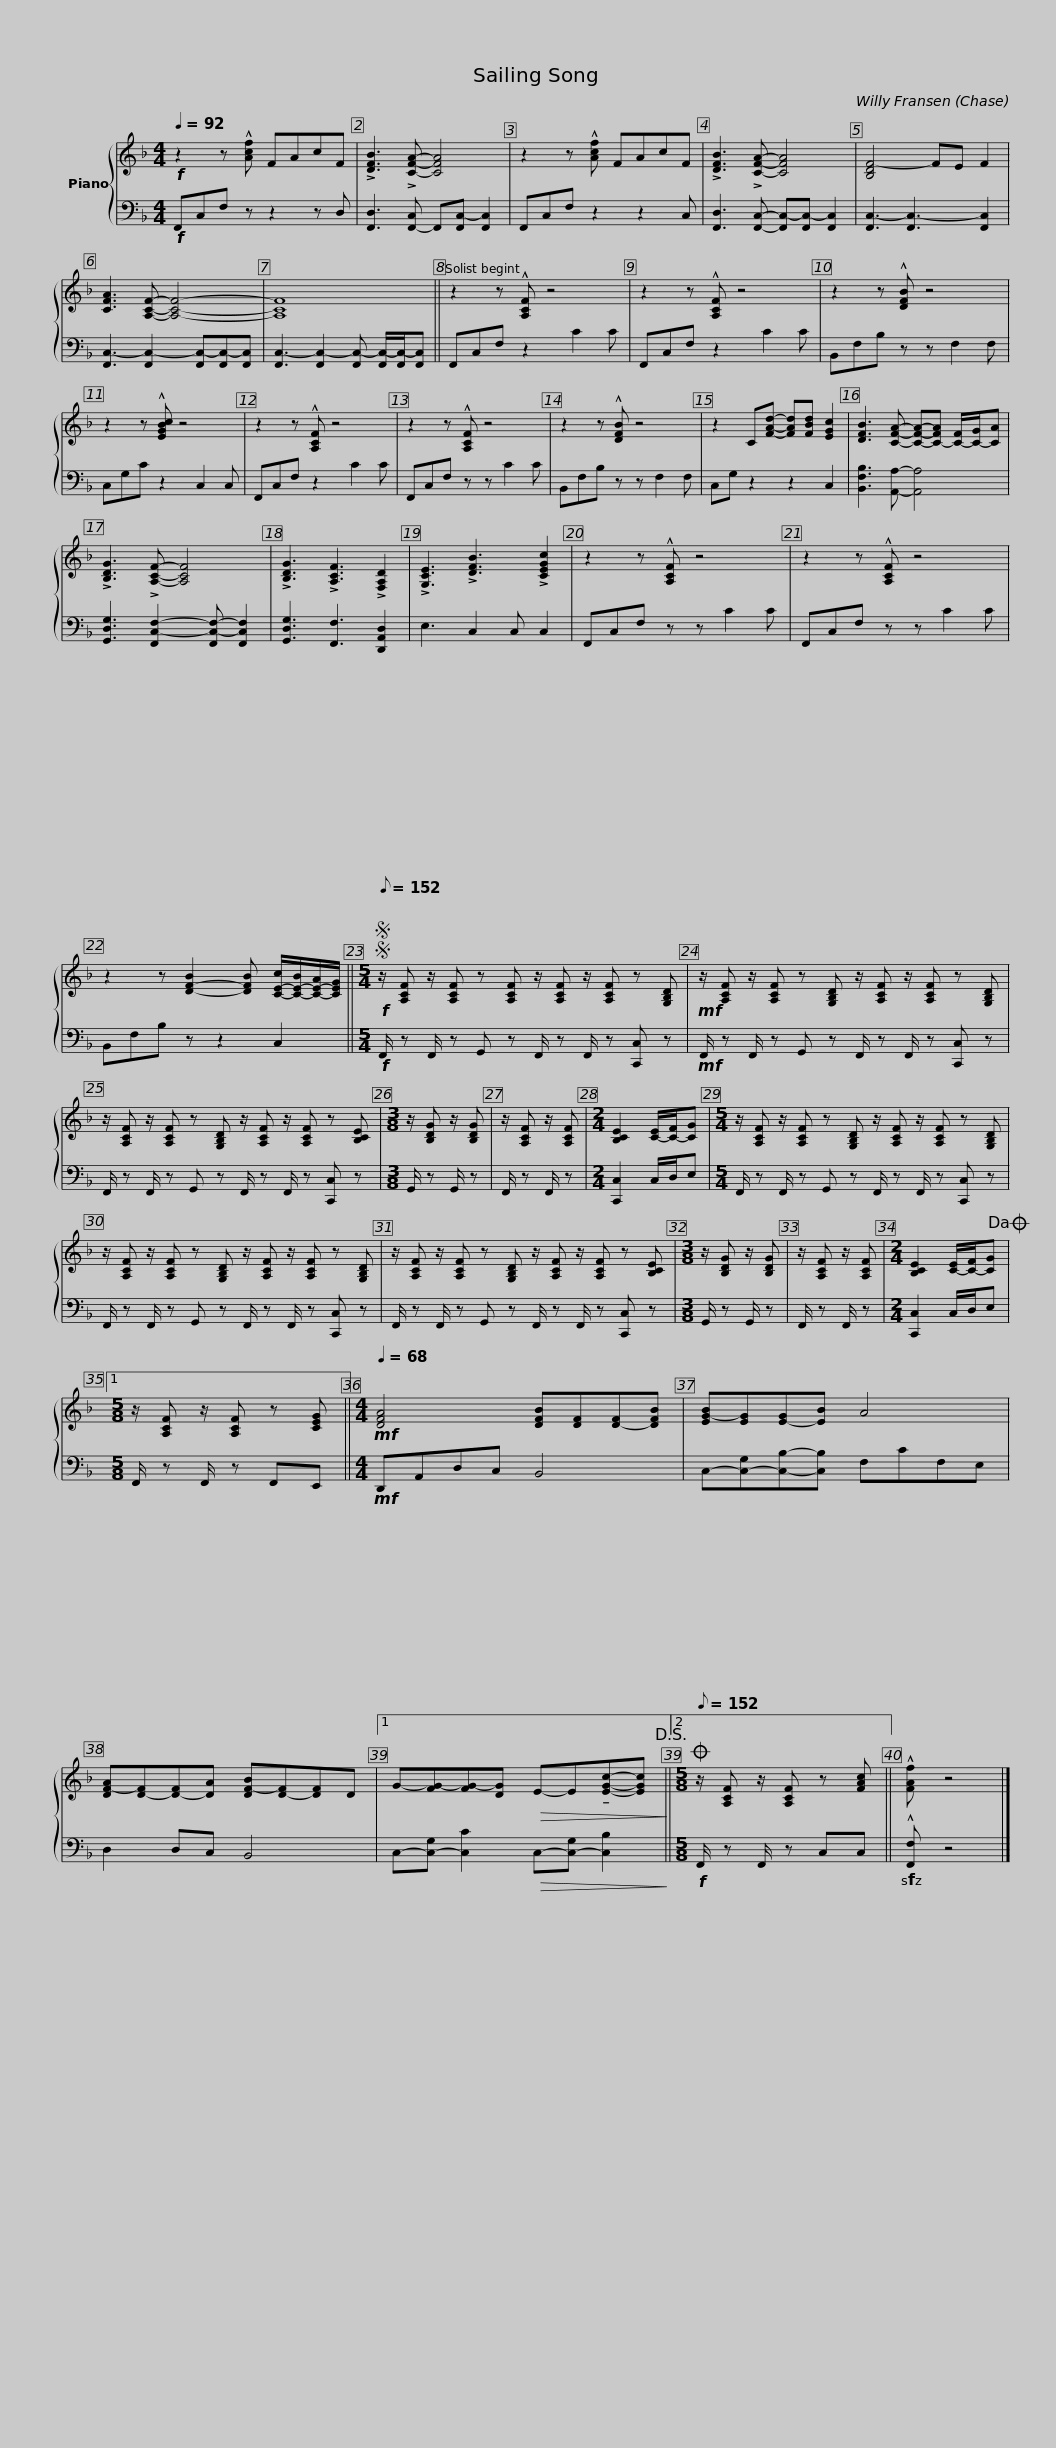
X:1
%%score { 1 | 2 }
L:1/8
Q:1/4=92
M:4/4
I:linebreak $
K:F
V:1 treble
V:2 bass
V:1
!f! z2 z !^![Acf] FAcF | !>![DFB]3 !>![CFA]- [CFA]4 | z2 z !^![Acf] FAcF | !>![DFB]3 !>![CFA]- [CFA]4 | [B,DF-]4 FE F2 |$ %5
 [CFA]3 [A,CF]- [A,CF]4- | [A,CF]8 || z2 z !^![A,CF] z4 | z2 z !^![A,CF] z4 | z2 z !^![DFB] z4 |$ %10
 z2 z !^![EGBc] z4 | z2 z !^![A,CF] z4 | z2 z !^![A,CF] z4 | z2 z !^![DFB] z4 | z2 C[FAd]- [FAd][FBd] [EGc]2 |$ %15
 [DFB]3 [CFA]- [CFA]-[C-FA] [C-F]/[C-G]/[CA] | !>![B,DG]3 !>![A,CF]- [A,CF]4 | !>![B,DG]3 !>![A,CF]3 !>![F,A,D]2 | !>![G,CE]3 !>![DFB]3 !>![CEGc]2 | z2 z !^![A,CF] z4 |$ %20
 z2 z !^![A,CF] z4 | z2 z [D-F-B]2 [DFB] [C-E-c]/[C-E-B]/[C-E-A]/[CEG]/ ||[M:5/4]SS[Q:1/8=152]!f! z/ [A,CF] z/ [A,CF] z [A,CF] z/ [A,CF] z/ [A,CF] z [G,B,D] |$!mf! z/ [A,CF] z/ [A,CF] z [G,B,D] z/ [A,CF] z/ [A,CF] z [G,B,D] | z/ [A,CF] z/ [A,CF] z [G,B,D] z/ [A,CF] z/ [A,CF] z [B,CE] | %25
[M:3/8] z/ [B,DG] z/ [B,DG] |$ z/ [A,CF] z/ [A,CF] |[M:2/4] [B,CE]2 [C-E]/[C-F]/[CG] |[M:5/4] z/ [A,CF] z/ [A,CF] z [G,B,D] z/ [A,CF] z/ [A,CF] z [G,B,D] |$ z/ [A,CF] z/ [A,CF] z [G,B,D] z/ [A,CF] z/ [A,CF] z [G,B,D] | %30
 z/ [A,CF] z/ [A,CF] z [G,B,D] z/ [A,CF] z/ [A,CF] z [B,CE] |[M:3/8] z/ [B,DG] z/ [B,DG] |$ z/ [A,CF] z/ [A,CF] |[M:2/4] [B,CE]2 [C-E]/[C-F]/[CG]!dacoda! |1[M:5/8] z/ [A,CF] z/ [A,CF] z [CEG] || %35
[M:4/4][Q:1/4=68]!mf! [DFA]4 [DFB][DF][D-F][DFB] | [EG-B][EG][E-G][EB] A4 |$ [DF-A][D-F][D-F][DA] [DF-B][D-F][DF]D |1 G-[FG-][FG-][DG]!>(! E-E!tenuto![EGc]-[EGc]!>)!!D.S.! ||2[M:5/8]O[Q:1/8=152] z/ [A,CF] z/ [A,CF] z [FAc] || %40
 !^![FAf] z4 |] %41
V:2
!f! F,,C,F, z z2 z D, | [F,,D,]3 [F,,C,]- F,,[F,,C,-] [F,,C,]2 | F,,C,F, z2 z2 C, | [F,,D,]3 [F,,C,]- [F,,C,-][F,,C,-] [F,,C,]2 | [F,,C,-]3 [F,,C,-]3 [F,,C,]2 |$ %5
 [F,,C,-]3 [F,,C,-]2 [F,,C,-][F,,C,-][F,,C,] | [F,,C,-]3 [F,,C,-]2 [F,,C,-] [F,,C,-]/[F,,C,-]/[F,,C,] || F,,C,F, z2 C2 C | F,,C,F, z2 C2 C | B,,F,B, z z F,2 F, |$ %10
 C,G,C z2 C,2 C, | F,,C,F, z2 C2 C | F,,C,F, z z C2 C | B,,F,B, z z F,2 F, | C,G, z2 z2 C,2 |$ %15
 [B,,F,B,]3 [A,,A,]- [A,,A,]4 | [G,,D,G,]3 [F,,C,-F,-]2 [F,,C,-F,-] [F,,C,F,]2 | [G,,D,G,]3 [F,,F,]3 [D,,A,,D,]2 | E,3 C,2 C, C,2 | F,,C,F, z z C2 C |$ %20
 F,,C,F, z z C2 C | B,,F,B, z z2 C,2 ||[M:5/4]!f! F,,/ z F,,/ z G,, z F,,/ z F,,/ z [C,,C,] z |$!mf! F,,/ z F,,/ z G,, z F,,/ z F,,/ z [C,,C,] z | F,,/ z F,,/ z G,, z F,,/ z F,,/ z [C,,C,] z | %25
[M:3/8] G,,/ z G,,/ z |$ F,,/ z F,,/ z |[M:2/4] [C,,C,]2 C,/D,/E, |[M:5/4] F,,/ z F,,/ z G,, z F,,/ z F,,/ z [C,,C,] z |$ F,,/ z F,,/ z G,, z F,,/ z F,,/ z [C,,C,] z | %30
 F,,/ z F,,/ z G,, z F,,/ z F,,/ z [C,,C,] z |[M:3/8] G,,/ z G,,/ z |$ F,,/ z F,,/ z |[M:2/4] [C,,C,]2 C,/D,/E, |1[M:5/8] F,,/ z F,,/ z F,,E,, || %35
[M:4/4]!mf! D,,A,,D,C, B,,4 | C,-[C,-G,][C,B,]-[C,B,] F,CF,E, |$ D,2 D,C, B,,4 |1 C,-[C,-G,] [C,C]2!>(! C,-[C,-G,] [C,B,]2!>)! ||2[M:5/8]!f! F,,/ z F,,/ z C,C, || %40
!sfz! !^![F,,F,] z4 |] %41
